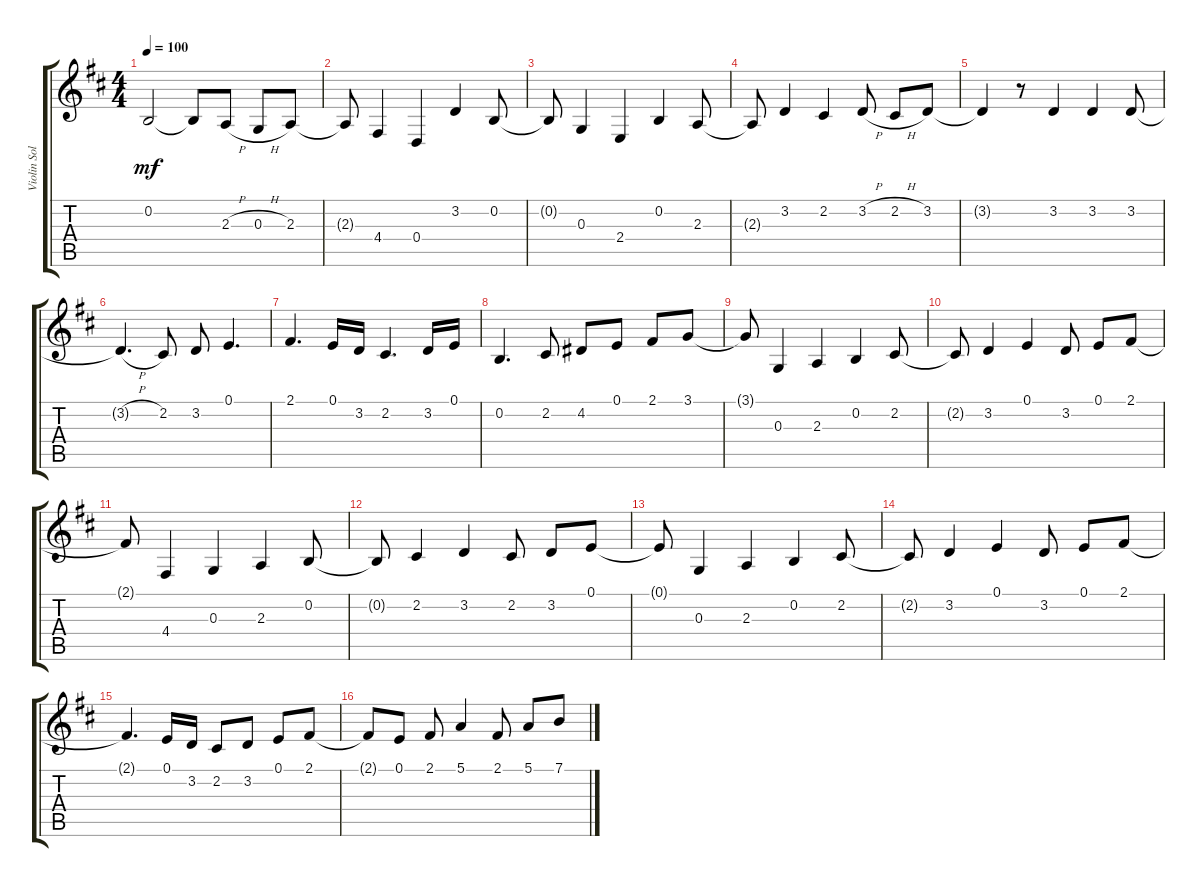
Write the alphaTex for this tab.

\track ("Violin Solo" "Violin Sol") {instrument violin}
\staff {score tabs}
\tuning (E4 B3 G3 D3 A2 E2) {hide}
\ts (4 4)
\tempo 100
\clef g2
\ks d
0.2.2{dy mf} 0.2{t}.8 2.3{h}.8 0.3{h}.8 2.3.8 |
2.3{t}.8 4.4.4 0.4.4 3.2.4 0.2.8 |
0.2{t}.8 0.3.4 2.4.4 0.2.4 2.3.8 |
2.3{t}.8 3.2.4 2.2.4 3.2{h}.8 2.2{h}.8 3.2.8 |
3.2{t}.4 r.8 3.2.4 3.2.4 3.2.8 |
3.2{h t}.4{d} 2.2.8 3.2.8 0.1.4{d} |
2.1.4{d} 0.1.16 3.2.16 2.2.4{d} 3.2.16 0.1.16 |
0.2.4{d} 2.2.8 4.2.8 0.1.8 2.1.8 3.1.8 |
3.1{t}.8 0.3.4 2.3.4 0.2.4 2.2.8 |
2.2{t}.8 3.2.4 0.1.4 3.2.8 0.1.8 2.1.8 |
2.1{t}.8 4.4.4 0.3.4 2.3.4 0.2.8 |
0.2{t}.8 2.2.4 3.2.4 2.2.8 3.2.8 0.1.8 |
0.1{t}.8 0.3.4 2.3.4 0.2.4 2.2.8 |
2.2{t}.8 3.2.4 0.1.4 3.2.8 0.1.8 2.1.8 |
2.1{t}.4{d} 0.1.16 3.2.16 2.2.8 3.2.8 0.1.8 2.1.8 |
2.1{t}.8 0.1.8 2.1.8 5.1.4 2.1.8 5.1.8 7.1.8
